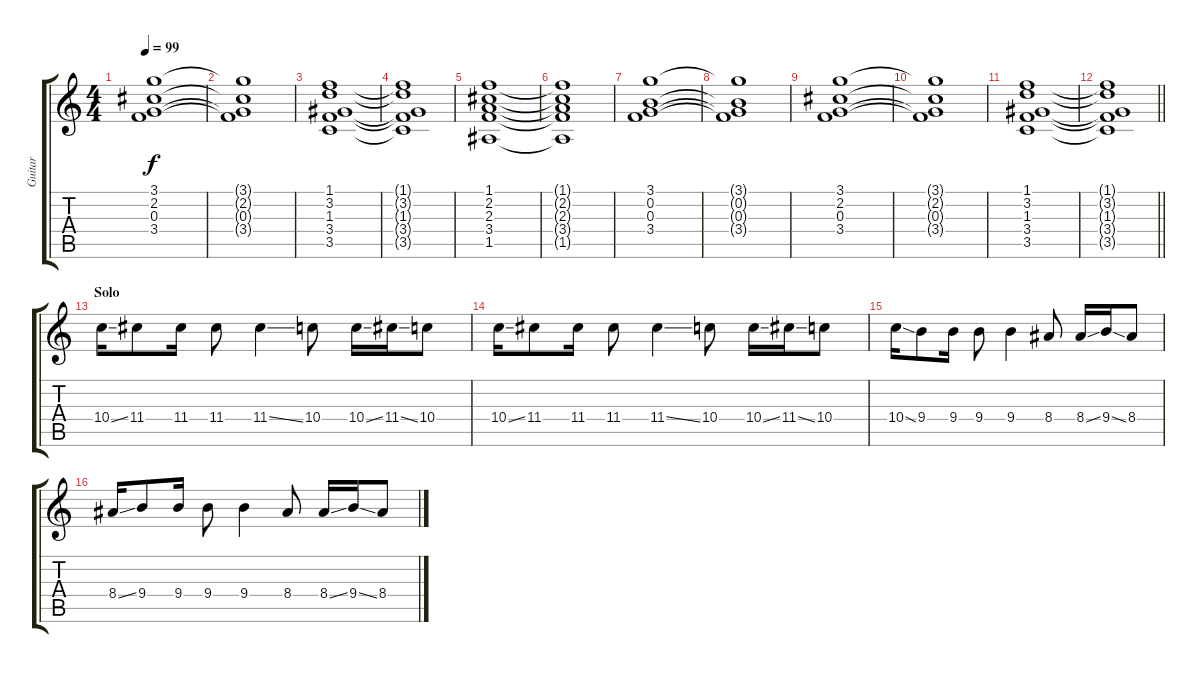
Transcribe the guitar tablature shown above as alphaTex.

\track ("Guitar" "Guitar") {instrument electricguitarjazz}
\staff {score tabs}
\tuning (E4 B3 G3 D3 A2 C2) {hide}
\ts (4 4)
\tempo 99
\clef g2
\ks c
(3.1 2.2 0.3 3.4).1{dy f} |
(3.1{t} 2.2{t} 0.3{t} 3.4{t}).1 |
(1.1 3.2 1.3 3.4 3.5).1 |
(1.1{t} 3.2{t} 1.3{t} 3.4{t} 3.5{t}).1 |
(1.1 2.2 2.3 3.4 1.5).1 |
(1.1{t} 2.2{t} 2.3{t} 3.4{t} 1.5{t}).1 |
(3.1 0.2 0.3 3.4).1 |
(3.1{t} 0.2{t} 0.3{t} 3.4{t}).1 |
(3.1 2.2 0.3 3.4).1 |
(3.1{t} 2.2{t} 0.3{t} 3.4{t}).1 |
(1.1 3.2 1.3 3.4 3.5).1 |
\barLineRight lightlight
(1.1{t} 3.2{t} 1.3{t} 3.4{t} 3.5{t}).1 |
\section ("" "Solo")
10.4{ss}.16 11.4.8 11.4.16 11.4.8 11.4{ss}.4 10.4.8 10.4{ss}.16 11.4{ss}.16 10.4.8 |
10.4{ss}.16 11.4.8 11.4.16 11.4.8 11.4{ss}.4 10.4.8 10.4{ss}.16 11.4{ss}.16 10.4.8 |
10.4{ss}.16 9.4.8 9.4.16 9.4.8 9.4.4 8.4.8 8.4{ss}.16 9.4{ss}.16 8.4.8 |
8.4{ss}.16 9.4.8 9.4.16 9.4.8 9.4.4 8.4.8 8.4{ss}.16 9.4{ss}.16 8.4.8
